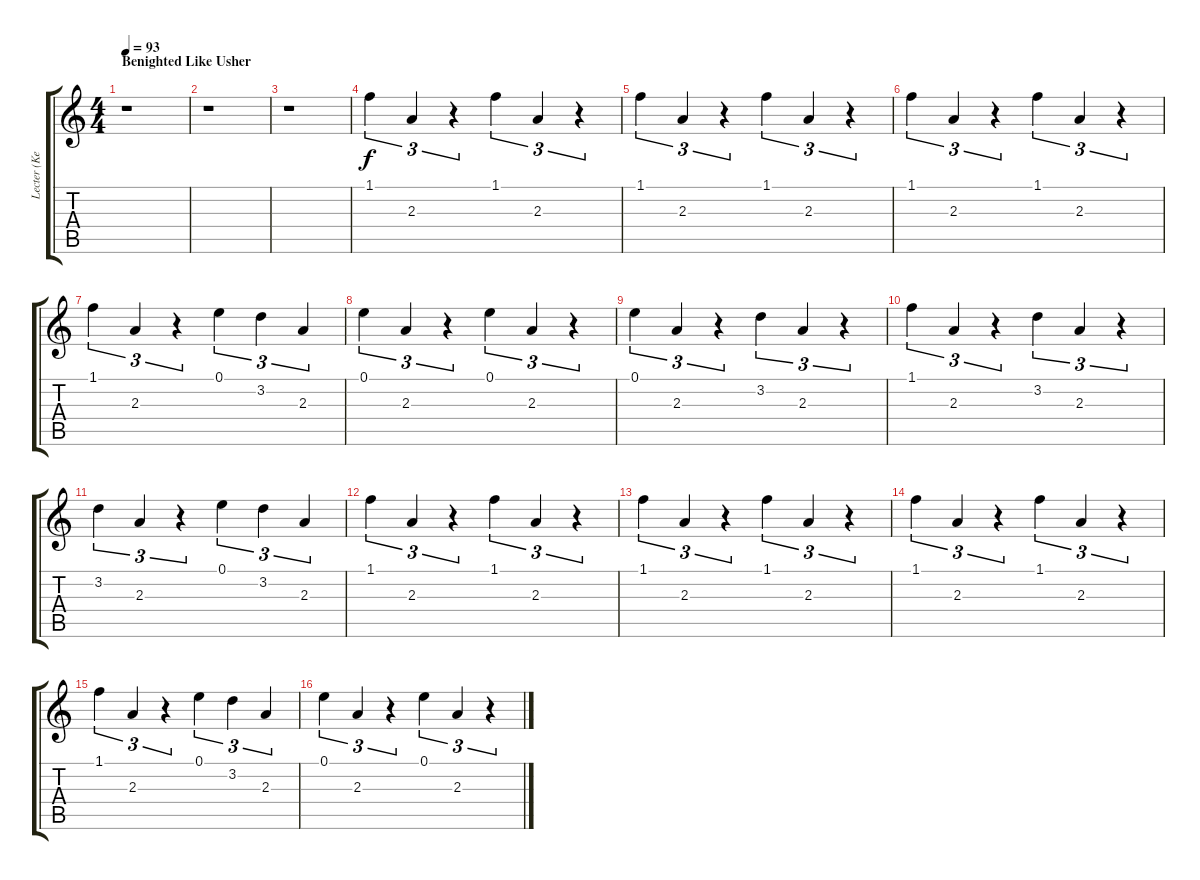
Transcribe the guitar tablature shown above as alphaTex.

\track ("Lecter (KeybRight)" "Lecter (Ke") {instrument acousticgrandpiano}
\staff {score tabs}
\tuning (E5 B4 G4 D4 A3 D3) {hide}
\ts (4 4)
\section ("" "Benighted Like Usher")
\tempo 93
\tempo 134
\tempo 93
\clef g2
\ks c
r.1{dy f instrument acousticgrandpiano} |
r.1 |
r.1 |
1.1.4{tu (3 2)} 2.3.4{tu (3 2)} r.4{tu (3 2)} 1.1.4{tu (3 2)} 2.3.4{tu (3 2)} r.4{tu (3 2)} |
1.1.4{tu (3 2)} 2.3.4{tu (3 2)} r.4{tu (3 2)} 1.1.4{tu (3 2)} 2.3.4{tu (3 2)} r.4{tu (3 2)} |
1.1.4{tu (3 2)} 2.3.4{tu (3 2)} r.4{tu (3 2)} 1.1.4{tu (3 2)} 2.3.4{tu (3 2)} r.4{tu (3 2)} |
1.1.4{tu (3 2)} 2.3.4{tu (3 2)} r.4{tu (3 2)} 0.1.4{tu (3 2)} 3.2.4{tu (3 2)} 2.3.4{tu (3 2)} |
0.1.4{tu (3 2)} 2.3.4{tu (3 2)} r.4{tu (3 2)} 0.1.4{tu (3 2)} 2.3.4{tu (3 2)} r.4{tu (3 2)} |
0.1.4{tu (3 2)} 2.3.4{tu (3 2)} r.4{tu (3 2)} 3.2.4{tu (3 2)} 2.3.4{tu (3 2)} r.4{tu (3 2)} |
1.1.4{tu (3 2)} 2.3.4{tu (3 2)} r.4{tu (3 2)} 3.2.4{tu (3 2)} 2.3.4{tu (3 2)} r.4{tu (3 2)} |
3.2.4{tu (3 2)} 2.3.4{tu (3 2)} r.4{tu (3 2)} 0.1.4{tu (3 2)} 3.2.4{tu (3 2)} 2.3.4{tu (3 2)} |
1.1.4{tu (3 2)} 2.3.4{tu (3 2)} r.4{tu (3 2)} 1.1.4{tu (3 2)} 2.3.4{tu (3 2)} r.4{tu (3 2)} |
1.1.4{tu (3 2)} 2.3.4{tu (3 2)} r.4{tu (3 2)} 1.1.4{tu (3 2)} 2.3.4{tu (3 2)} r.4{tu (3 2)} |
1.1.4{tu (3 2)} 2.3.4{tu (3 2)} r.4{tu (3 2)} 1.1.4{tu (3 2)} 2.3.4{tu (3 2)} r.4{tu (3 2)} |
1.1.4{tu (3 2)} 2.3.4{tu (3 2)} r.4{tu (3 2)} 0.1.4{tu (3 2)} 3.2.4{tu (3 2)} 2.3.4{tu (3 2)} |
0.1.4{tu (3 2)} 2.3.4{tu (3 2)} r.4{tu (3 2)} 0.1.4{tu (3 2)} 2.3.4{tu (3 2)} r.4{tu (3 2)}
